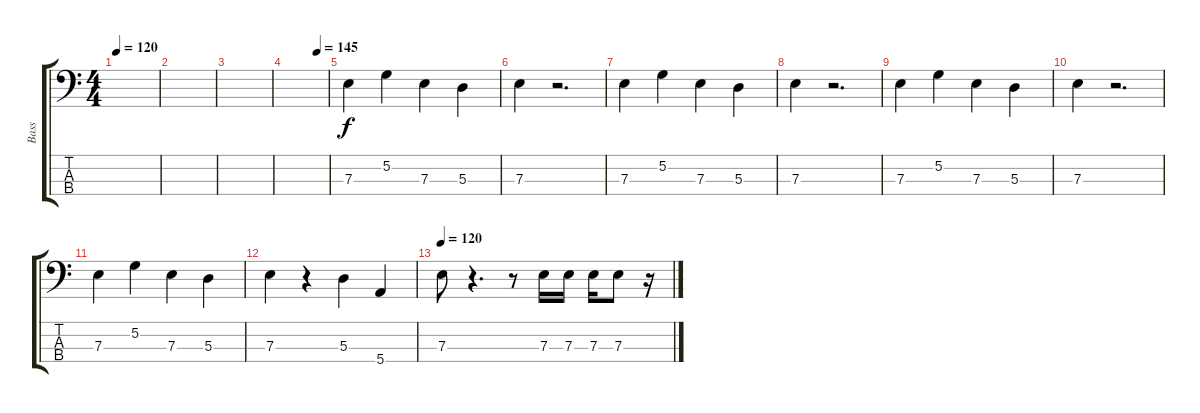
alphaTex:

\track ("Bass" "Bass") {instrument electricbasspick}
\staff {score tabs}
\tuning (G2 D2 A1 E1) {hide}
\ts (4 4)
\tempo 120
\clef f4
\ks c
|
|
|
\tempo (145 0.75)
|
7.3.4 5.2.4 7.3.4 5.3.4 |
7.3.4 r.2{d} |
7.3.4 5.2.4 7.3.4 5.3.4 |
7.3.4 r.2{d} |
7.3.4 5.2.4 7.3.4 5.3.4 |
7.3.4 r.2{d} |
7.3.4 5.2.4 7.3.4 5.3.4 |
7.3.4 r.4 5.3.4 5.4.4 |
\tempo 120
7.3.8 r.4{d} r.8 7.3.16 7.3.16 7.3.16 7.3.8 r.16
